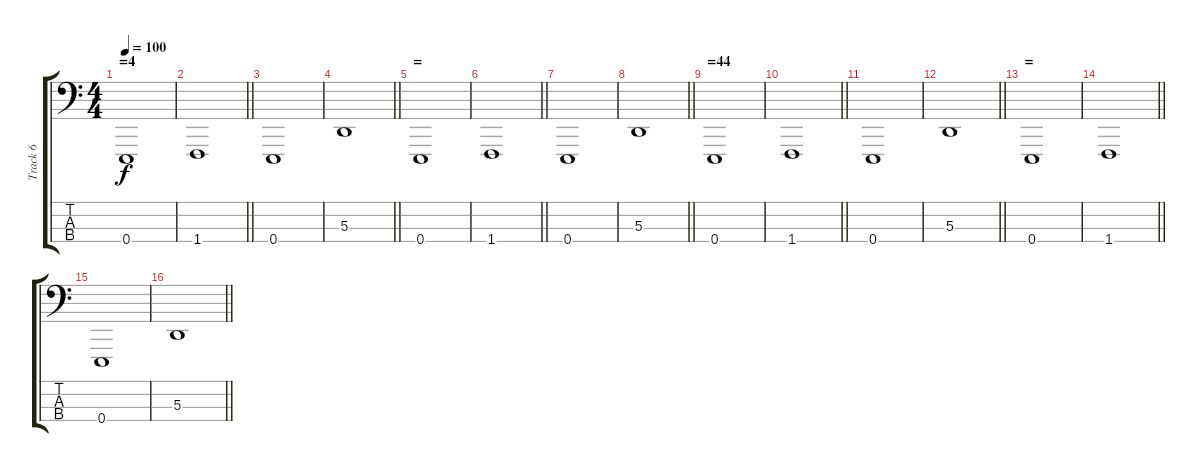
\track ("Track 6" "Track 6") {instrument brightacousticpiano}
\staff {score tabs}
\tuning (G2 D2 A1 E1) {hide}
\ts (4 4)
\section ("" "=4")
\tempo 100
\clef f4
\ks c
0.4.1{dy f} |
\barLineRight lightlight
1.4.1 |
0.4.1 |
\barLineRight lightlight
5.3.1 |
\section ("" "=")
0.4.1 |
\barLineRight lightlight
1.4.1 |
0.4.1 |
\barLineRight lightlight
5.3.1 |
\section ("" "=44")
0.4.1 |
\barLineRight lightlight
1.4.1 |
0.4.1 |
\barLineRight lightlight
5.3.1 |
\section ("" "=")
0.4.1 |
\barLineRight lightlight
1.4.1 |
0.4.1 |
\barLineRight lightlight
5.3.1
